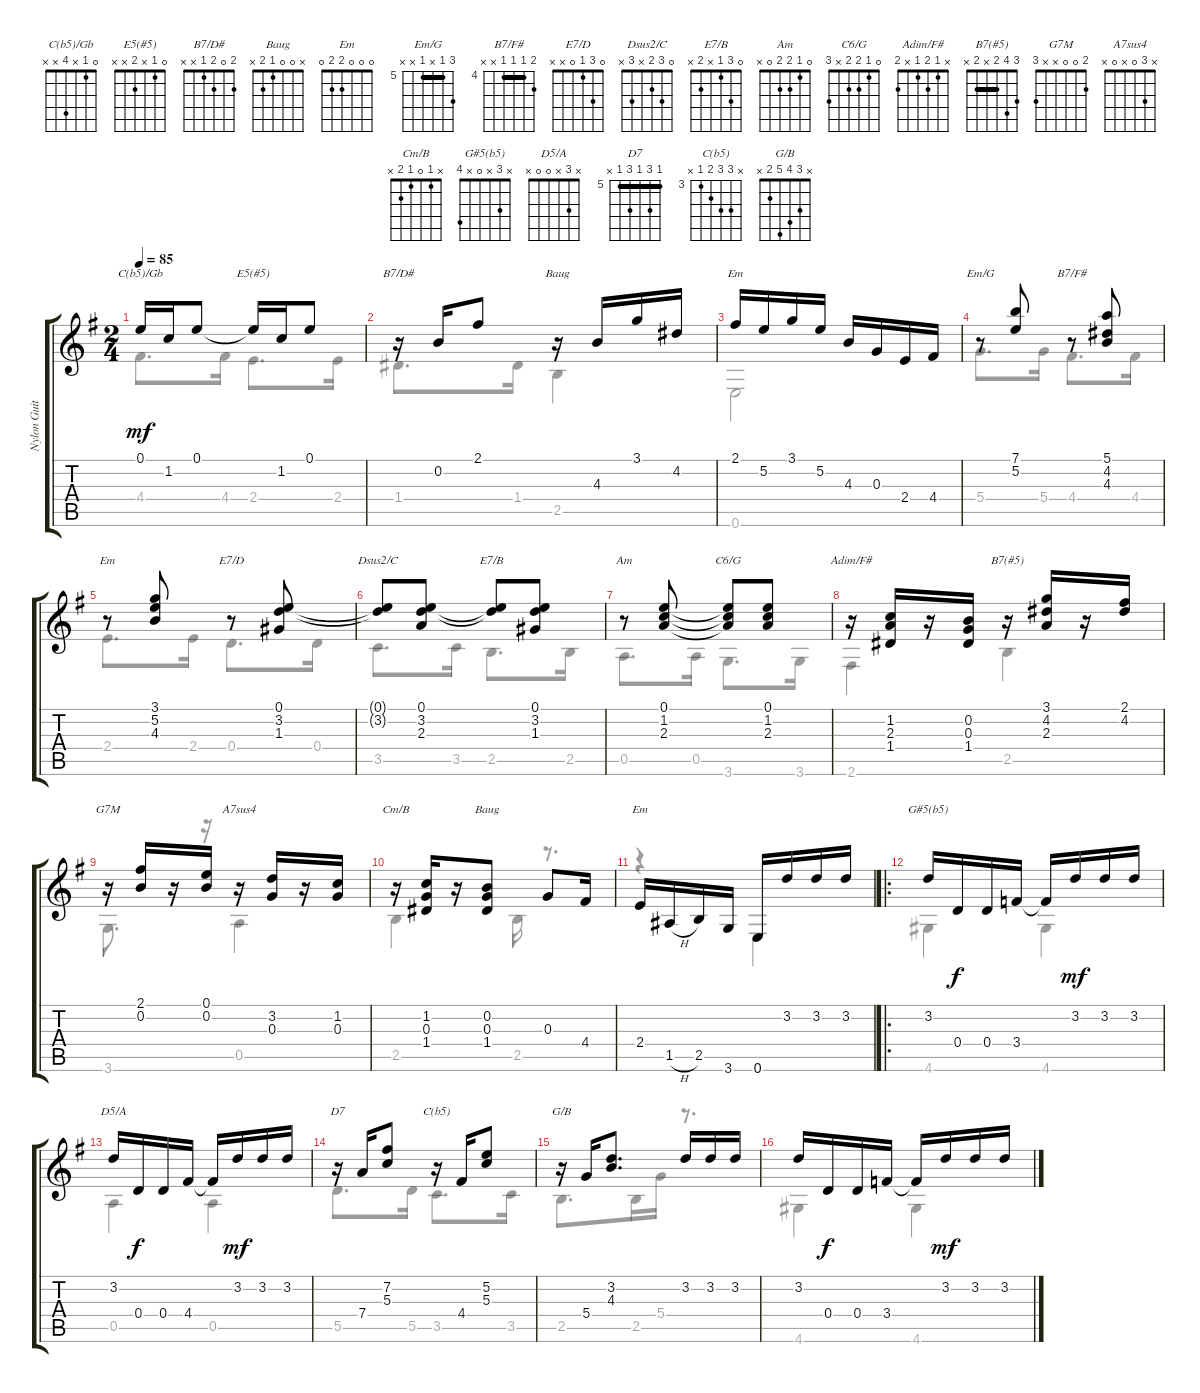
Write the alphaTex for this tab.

\track ("Nylon Guitar" "Nylon Guit") {instrument acousticguitarnylon}
\staff {score tabs}
\tuning (E4 B3 G3 D3 A2 E2) {hide}
\chord ("C(b5)/Gb" 0 1 x 4 x x)
\chord ("E5(#5)" 0 1 x 2 x x)
\chord ("B7/D#" 2 0 2 1 x x)
\chord ("Baug" 3 4 4 x 2 x)
\chord ("Em" 3 5 4 2 2 0) {barre 2}
\chord ("Em/G" 7 5 x 5 x x) {firstfret 5 barre 5}
\chord ("B7/F#" 5 4 4 4 x x) {firstfret 4 barre 4}
\chord ("Em" 3 5 4 2 x x)
\chord ("E7/D" 0 3 1 0 x x)
\chord ("Dsus2/C" 0 3 2 x 3 x)
\chord ("E7/B" 0 3 1 x 2 x)
\chord ("Am" 0 1 2 2 0 x)
\chord ("C6/G" 0 1 2 2 x 3)
\chord ("Adim/F#" x 1 2 1 x 2)
\chord ("B7(#5)" 3 4 2 x 2 x) {barre 2}
\chord ("G7M" 2 0 0 x x 3)
\chord ("A7sus4" x 3 0 x 0 x)
\chord ("Cm/B" x 1 0 1 2 x)
\chord ("Baug" x 0 0 1 2 x)
\chord ("Em" 0 0 0 2 2 0)
\chord ("G#5(b5)" x 3 x 0 x 4)
\chord ("D5/A" x 3 x 0 0 x)
\chord ("D7" 5 7 5 7 5 x) {firstfret 5 barre 5}
\chord ("C(b5)" x 5 5 4 3 x) {firstfret 3}
\chord ("G/B" x 3 4 5 2 x)
\voice
\ts (2 4)
\tempo 85
\clef g2
\ks eminor
0.1{t}.16{ch "C(b5)/Gb" dy mf beam merge} 1.2.16{beam merge} 0.1.8{beam split} 0.1{t}.16{ch "E5(#5)" beam merge} 1.2.16{beam merge} 0.1.8 |
r.16{ch "B7/D#"} 0.2.16{beam merge} 2.1.8 r.16{ch "Baug"} 4.3.16{beam merge} 3.1.16{beam merge} 4.2.16 |
2.1.16{ch "Em" beam merge} 5.2.16{beam merge} 3.1.16{beam merge} 5.2.16{beam split} 4.3.16{beam merge} 0.3.16{beam merge} 2.4.16{beam merge} 4.4.16 |
r.8{ch "Em/G"} (7.1 5.2).8 r.8{ch "B7/F#"} (5.1 4.2 4.3).8 |
r.8{ch "Em"} (3.1 5.2 4.3).8 r.8{ch "E7/D"} (0.1 3.2 1.3).8 |
(0.1{t} 3.2{t}).8{ch "Dsus2/C" beam merge} (0.1 3.2 2.3).8{beam split} (0.1{t} 3.2{t}).8{ch "E7/B" beam merge} (0.1 3.2 1.3).8 |
r.8{ch "Am"} (0.1 1.2 2.3).8{beam split} (0.1{t} 1.2{t} 2.3{t}).8{ch "C6/G" beam merge} (0.1 1.2 2.3).8 |
r.16{ch "Adim/F#"} (1.2 2.3 1.4).16 r.16 (0.2 0.3 1.4).16 r.16{ch "B7(#5)"} (3.1 4.2 2.3).16 r.16 (2.1 4.2).16 |
r.16{ch "G7M"} (2.1 0.2).16 r.16 (0.1 0.2).16 r.16{ch "A7sus4"} (3.2 0.3).16 r.16 (1.2 0.3).16 |
r.16{ch "Cm/B"} (1.2 0.3 1.4).16 r.16 (0.2 0.3 1.4).8{ch "Baug" beam split} 0.3.8{beam merge} 4.4.16 |
2.4.16{ch "Em" beam merge} 1.5{h}.16{beam merge} 2.5.16{beam merge} 3.6.16{beam split} 0.6.16{beam merge} 3.2.16{beam merge} 3.2.16{beam merge} 3.2.16 |
\ro
3.2.16{ch "G#5(b5)"} 0.4.16{dy f} 0.4.16 3.4.16 3.4{t}.16{beam merge} 3.2.16{dy mf beam merge} 3.2.16{beam merge} 3.2.16 |
3.2.16{ch "D5/A"} 0.4.16{dy f} 0.4.16 4.4.16{beam split} 4.4{t}.16{beam merge} 3.2.16{dy mf beam merge} 3.2.16{beam merge} 3.2.16 |
r.16{ch "D7"} 7.4.16{beam merge} (7.2 5.3).8 r.16{ch "C(b5)"} 4.4.16{beam merge} (5.2 5.3).8 |
r.16{ch "G/B"} 5.4.16{beam merge} (3.2 4.3).8{d beam split} 3.2.16{beam merge} 3.2.16{beam merge} 3.2.16 |
3.2.16 0.4.16{dy f} 0.4.16 3.4.16 3.4{t}.16{beam merge} 3.2.16{dy mf beam merge} 3.2.16{beam merge} 3.2.16
\voice
\clef g2
\ottava regular
\simile none
\ks eminor
4.4.8{d dy mf} 4.4.16 2.4.8{d} 2.4.16 |
1.4.8{d} 1.4.16 2.5.4 |
0.6.2 |
5.4.8{d} 5.4.16 4.4.8{d} 4.4.16 |
2.4.8{d} 2.4.16 0.4.8{d} 0.4.16 |
3.5.8{d} 3.5.16 2.5.8{d} 2.5.16 |
0.5.8{d} 0.5.16 3.6.8{d} 3.6.16 |
2.6.4 2.5.4 |
3.6.8{d} r.16 0.5.4 |
2.5.4 2.5.16 r.8{d} |
r.4 0.6.4 |
4.6.4 4.6.4 |
0.5.4 0.5.4 |
5.5.8{d} 5.5.16 3.5.8{d} 3.5.16 |
2.5.8{d} 2.5.16{beam merge} 5.4.16 r.8{d} |
4.6.4 4.6.4
